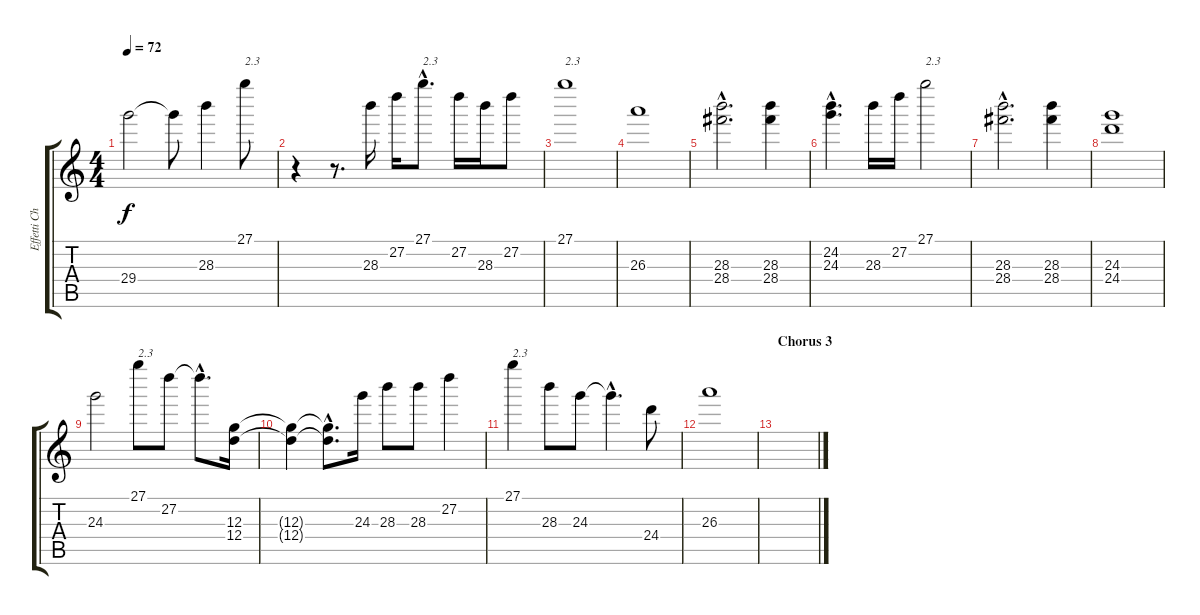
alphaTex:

\track ("Effetti Chitarra1" "Effetti Ch") {instrument acousticguitarsteel}
\staff {score tabs}
\tuning (E4 B3 G3 D3 A2 E2) {hide}
\ts (4 4)
\tempo 72
\clef g2
\ks c
29.4.2{dy f} 29.4{t}.8 28.3.4 27.1.8{txt "2.3"} |
r.4 r.8{d} 28.3.16 27.2.16 27.1{hac}.8{d txt "2.3"} 27.2.16 28.3.16 27.2.8 |
27.1.1{txt "2.3"} |
26.3.1 |
(28.3{hac} 28.4{hac}).2{d} (28.3 28.4).4 |
(24.2{hac} 24.3{hac}).4{d} 28.3.16 27.2.16 27.1.2{txt "2.3"} |
(28.3{hac} 28.4{hac}).2{d} (28.3 28.4).4 |
(24.3 24.4).1 |
24.3.2 27.1.8{txt "2.3"} 27.2.8 27.2{hac t}.8{d} (12.3 12.4).16 |
(12.3{t} 12.4{t}).4 (12.3{hac t} 12.4{hac t}).8{d} 24.3.16 28.3.8 28.3.8 27.2.4 |
27.1.4{txt "2.3"} 28.3.8 24.3.8 24.3{hac t}.4{d} 24.4.8 |
26.3.1 |
\section ("" "Chorus 3")
